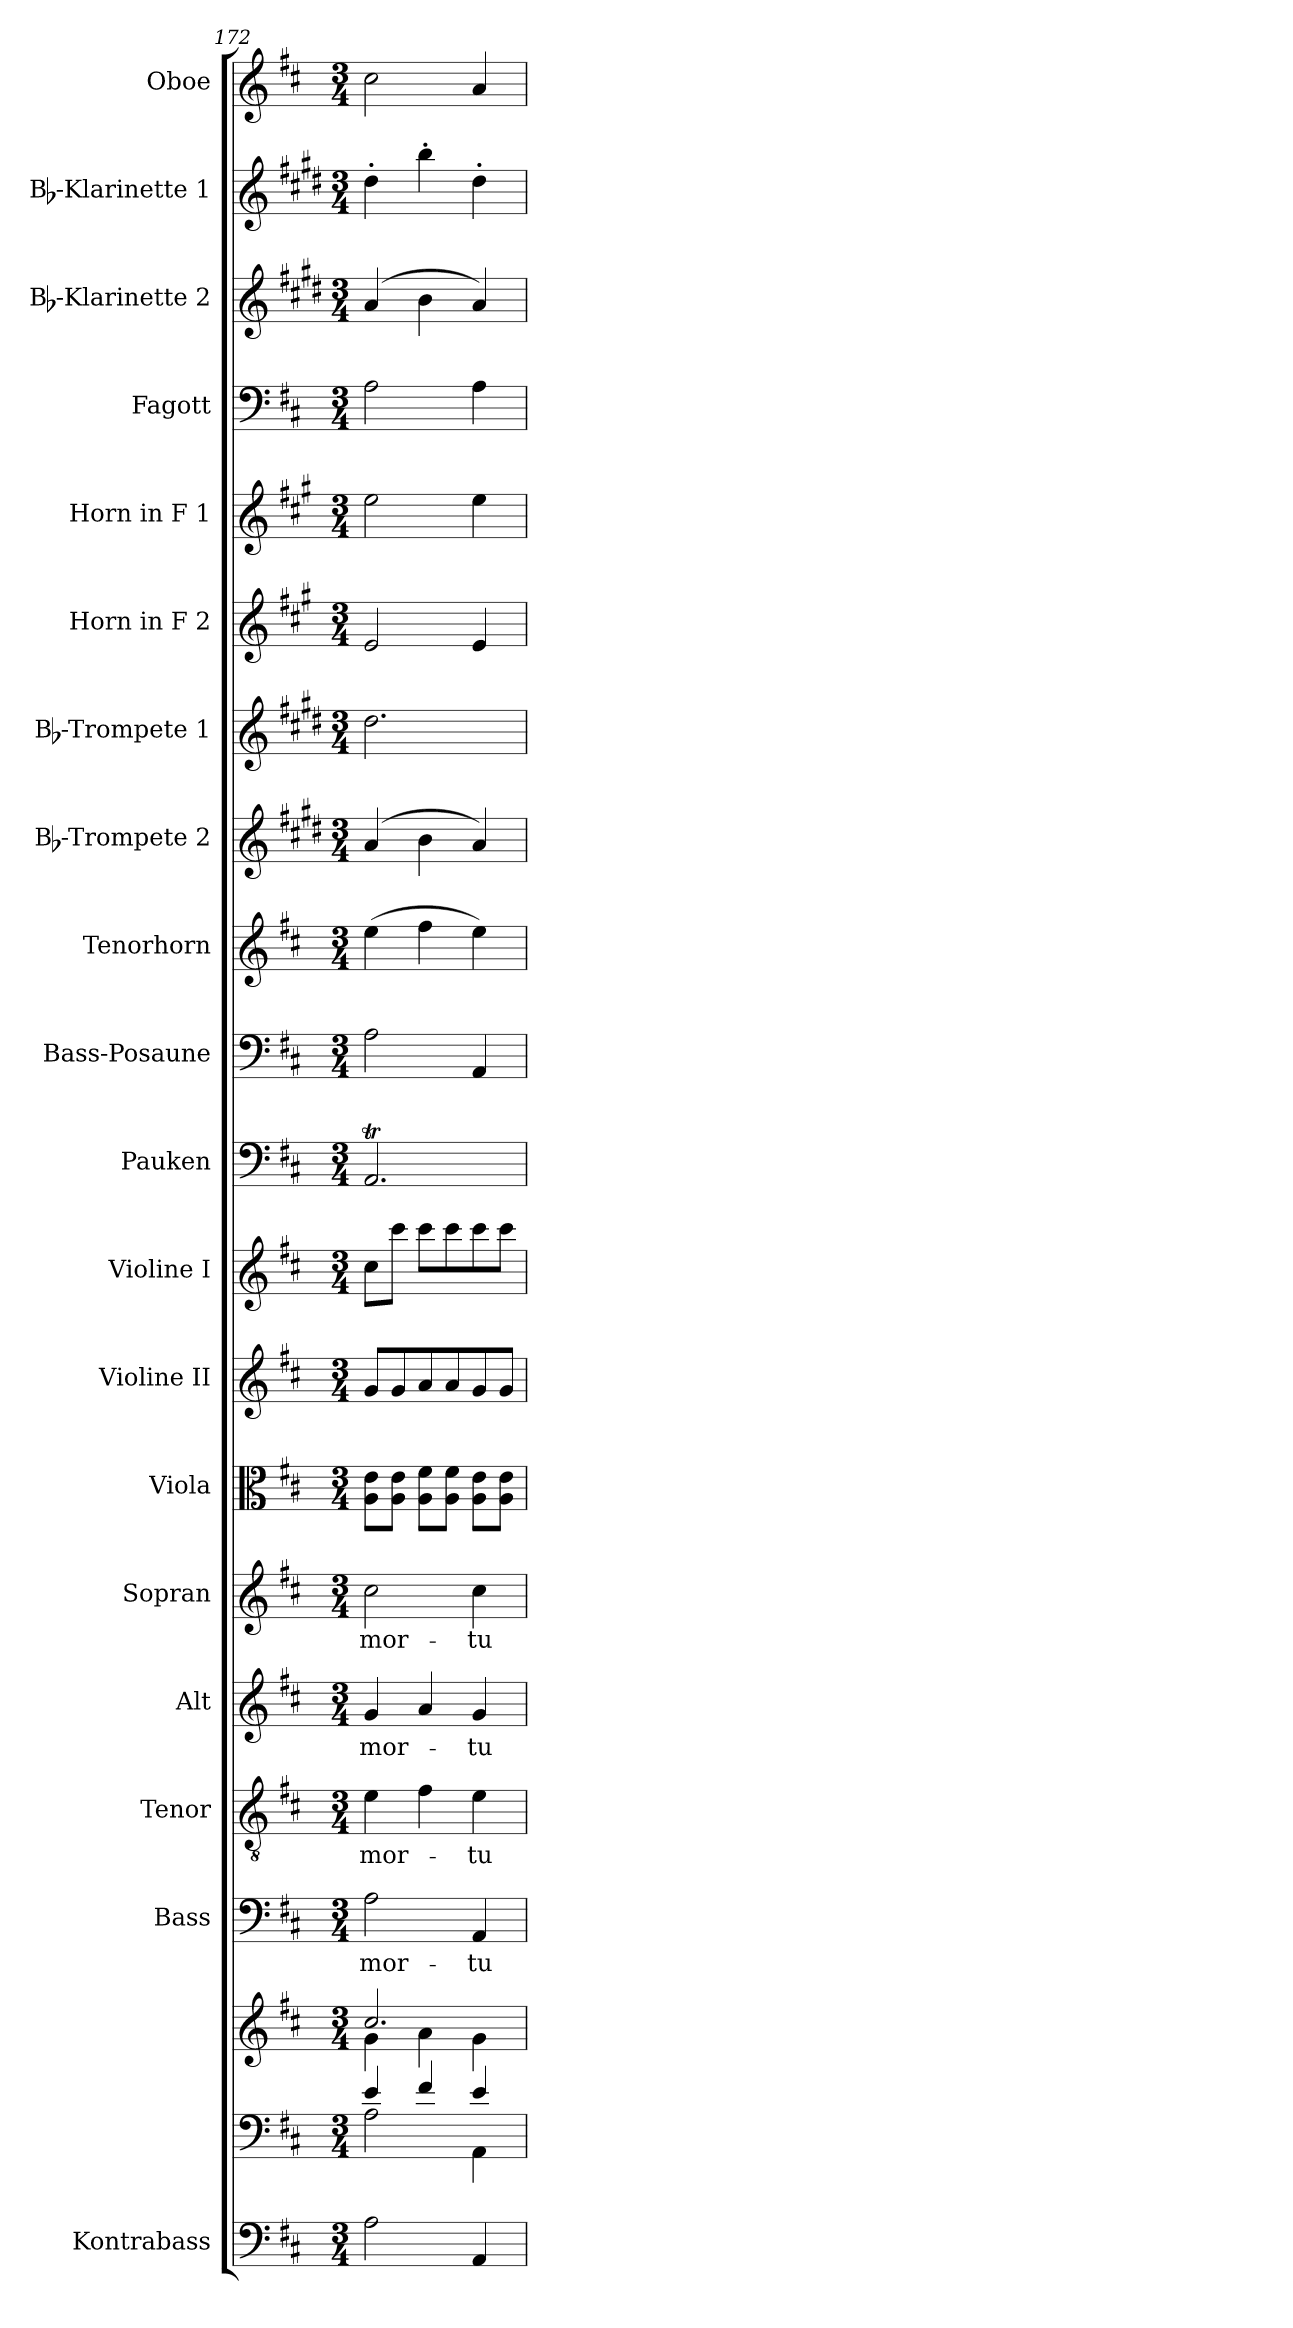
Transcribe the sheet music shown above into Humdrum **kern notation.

**kern	**kern	**kern	**kern	**text	**kern	**text	**kern	**text	**kern	**text	**kern	**kern	**kern	**kern	**kern	**kern	**kern	**kern	**kern	**kern	**kern	**kern	**kern	**kern
*part20	*part19	*part19	*part18	*part18	*part17	*part17	*part16	*part16	*part15	*part15	*part14	*part13	*part12	*part11	*part10	*part9	*part8	*part7	*part6	*part5	*part4	*part3	*part2	*part1
*staff21	*staff20	*staff19	*staff18	*staff18	*staff17	*staff17	*staff16	*staff16	*staff15	*staff15	*staff14	*staff13	*staff12	*staff11	*staff10	*staff9	*staff8	*staff7	*staff6	*staff5	*staff4	*staff3	*staff2	*staff1
*I"Kontrabass	*	*	*I"Bass	*	*I"Tenor	*	*I"Alt	*	*I"Sopran	*	*I"Viola	*I"Violine II	*I"Violine I	*I"Pauken	*I"Bass-Posaune	*I"Tenorhorn	*I"Bb-Trompete 2	*I"Bb-Trompete 1	*I"Horn in F 2	*I"Horn in F 1	*I"Fagott	*I"Bb-Klarinette 2	*I"Bb-Klarinette 1	*I"Oboe
*I'Kb.	*	*	*I'B.	*	*I'T.	*	*I'A.	*	*I'S.	*	*I'Vla.	*I'Vl. II	*I'Vl. I	*I'Pk.	*I'B. Pos.	*I'T. Hrn.	*I'Bb Trp. 2	*I'Bb Trp. 1	*	*	*I'Fg.	*I'Bb Kl. 2	*I'Bb Kl. 1	*I'Ob.
*clefF4	*clefF4	*clefG2	*clefF4	*	*clefGv2	*	*clefG2	*	*clefG2	*	*clefC3	*clefG2	*clefG2	*clefF4	*clefF4	*clefG2	*clefG2	*clefG2	*clefG2	*clefG2	*clefF4	*clefG2	*clefG2	*clefG2
*ITrd7c12	*	*	*	*	*	*	*	*	*	*	*	*	*	*	*	*ITrd8c14	*ITrd1c2	*ITrd1c2	*ITrd4c7	*ITrd4c7	*	*ITrd1c2	*ITrd1c2	*
*k[f#c#]	*k[f#c#]	*k[f#c#]	*k[f#c#]	*	*k[f#c#]	*	*k[f#c#]	*	*k[f#c#]	*	*k[f#c#]	*k[f#c#]	*k[f#c#]	*k[f#c#]	*k[f#c#]	*k[f#c#]	*k[f#c#]	*k[f#c#]	*k[f#c#]	*k[f#c#]	*k[f#c#]	*k[f#c#]	*k[f#c#]	*k[f#c#]
*D:	*D:	*D:	*D:	*	*D:	*	*D:	*	*D:	*	*D:	*D:	*D:	*D:	*D:	*D:	*D:	*D:	*D:	*D:	*D:	*D:	*D:	*D:
*M3/4	*M3/4	*M3/4	*M3/4	*	*M3/4	*	*M3/4	*	*M3/4	*	*M3/4	*M3/4	*M3/4	*M3/4	*M3/4	*M3/4	*M3/4	*M3/4	*M3/4	*M3/4	*M3/4	*M3/4	*M3/4	*M3/4
=172	=172	=172	=172	=172	=172	=172	=172	=172	=172	=172	=172	=172	=172	=172	=172	=172	=172	=172	=172	=172	=172	=172	=172	=172
*	*^	*^	*	*	*	*	*	*	*	*	*	*	*	*	*	*	*	*	*	*	*	*	*	*
!	!	!	!	!	!	!LO:LY:b	!	!LO:LY:b	!	!LO:LY:b	!	!LO:LY:b	!	!	!	!	!	!	!	!	!	!	!	!	!	!
2AA\	4e/	2A\	2.cc#/	4g\	2A\	mor-	4e\	mor-	4g/	mor-	2cc#\	mor-	8A\ 8e\L	8g/L	8cc#\L	2.AAT/	2A\	(>4e\	(4g/	2.cc#\	2A/	2a\	2A\	(4g/	4cc#'>\	2cc#\
.	.	.	.	.	.	.	.	.	.	.	.	.	8A\ 8e\J	8g/	8ccc#\J	.	.	.	.	.	.	.	.	.	.	.
.	4f#/	.	.	4a\	.	.	4f#\	.	4a/	.	.	.	8A\ 8f#\L	8a/	8ccc#\L	.	.	4f#\	4a\	.	.	.	.	4a\	4aa'>\	.
.	.	.	.	.	.	.	.	.	.	.	.	.	8A\ 8f#\J	8a/	8ccc#\	.	.	.	.	.	.	.	.	.	.	.
!	!	!	!	!	!	!LO:LY:b	!	!LO:LY:b	!	!LO:LY:b	!	!LO:LY:b	!	!	!	!	!	!	!	!	!	!	!	!	!	!
4AAA/	4e/	4AA\	.	4g\	4AA/	-tu-	4e\	-tu-	4g/	-tu-	4cc#\	-tu-	8A\ 8e\L	8g/	8ccc#\	.	4AA/	4e\)	4g/)	.	4A/	4a\	4A\	4g/)	4cc#'>\	4a/
.	.	.	.	.	.	.	.	.	.	.	.	.	8A\ 8e\J	8g/J	8ccc#\J	.	.	.	.	.	.	.	.	.	.	.
*	*v	*v	*	*	*	*	*	*	*	*	*	*	*	*	*	*	*	*	*	*	*	*	*	*	*	*
*	*	*v	*v	*	*	*	*	*	*	*	*	*	*	*	*	*	*	*	*	*	*	*	*	*	*
=	=	=	=	=	=	=	=	=	=	=	=	=	=	=	=	=	=	=	=	=	=	=	=	=
*-	*-	*-	*-	*-	*-	*-	*-	*-	*-	*-	*-	*-	*-	*-	*-	*-	*-	*-	*-	*-	*-	*-	*-	*-
